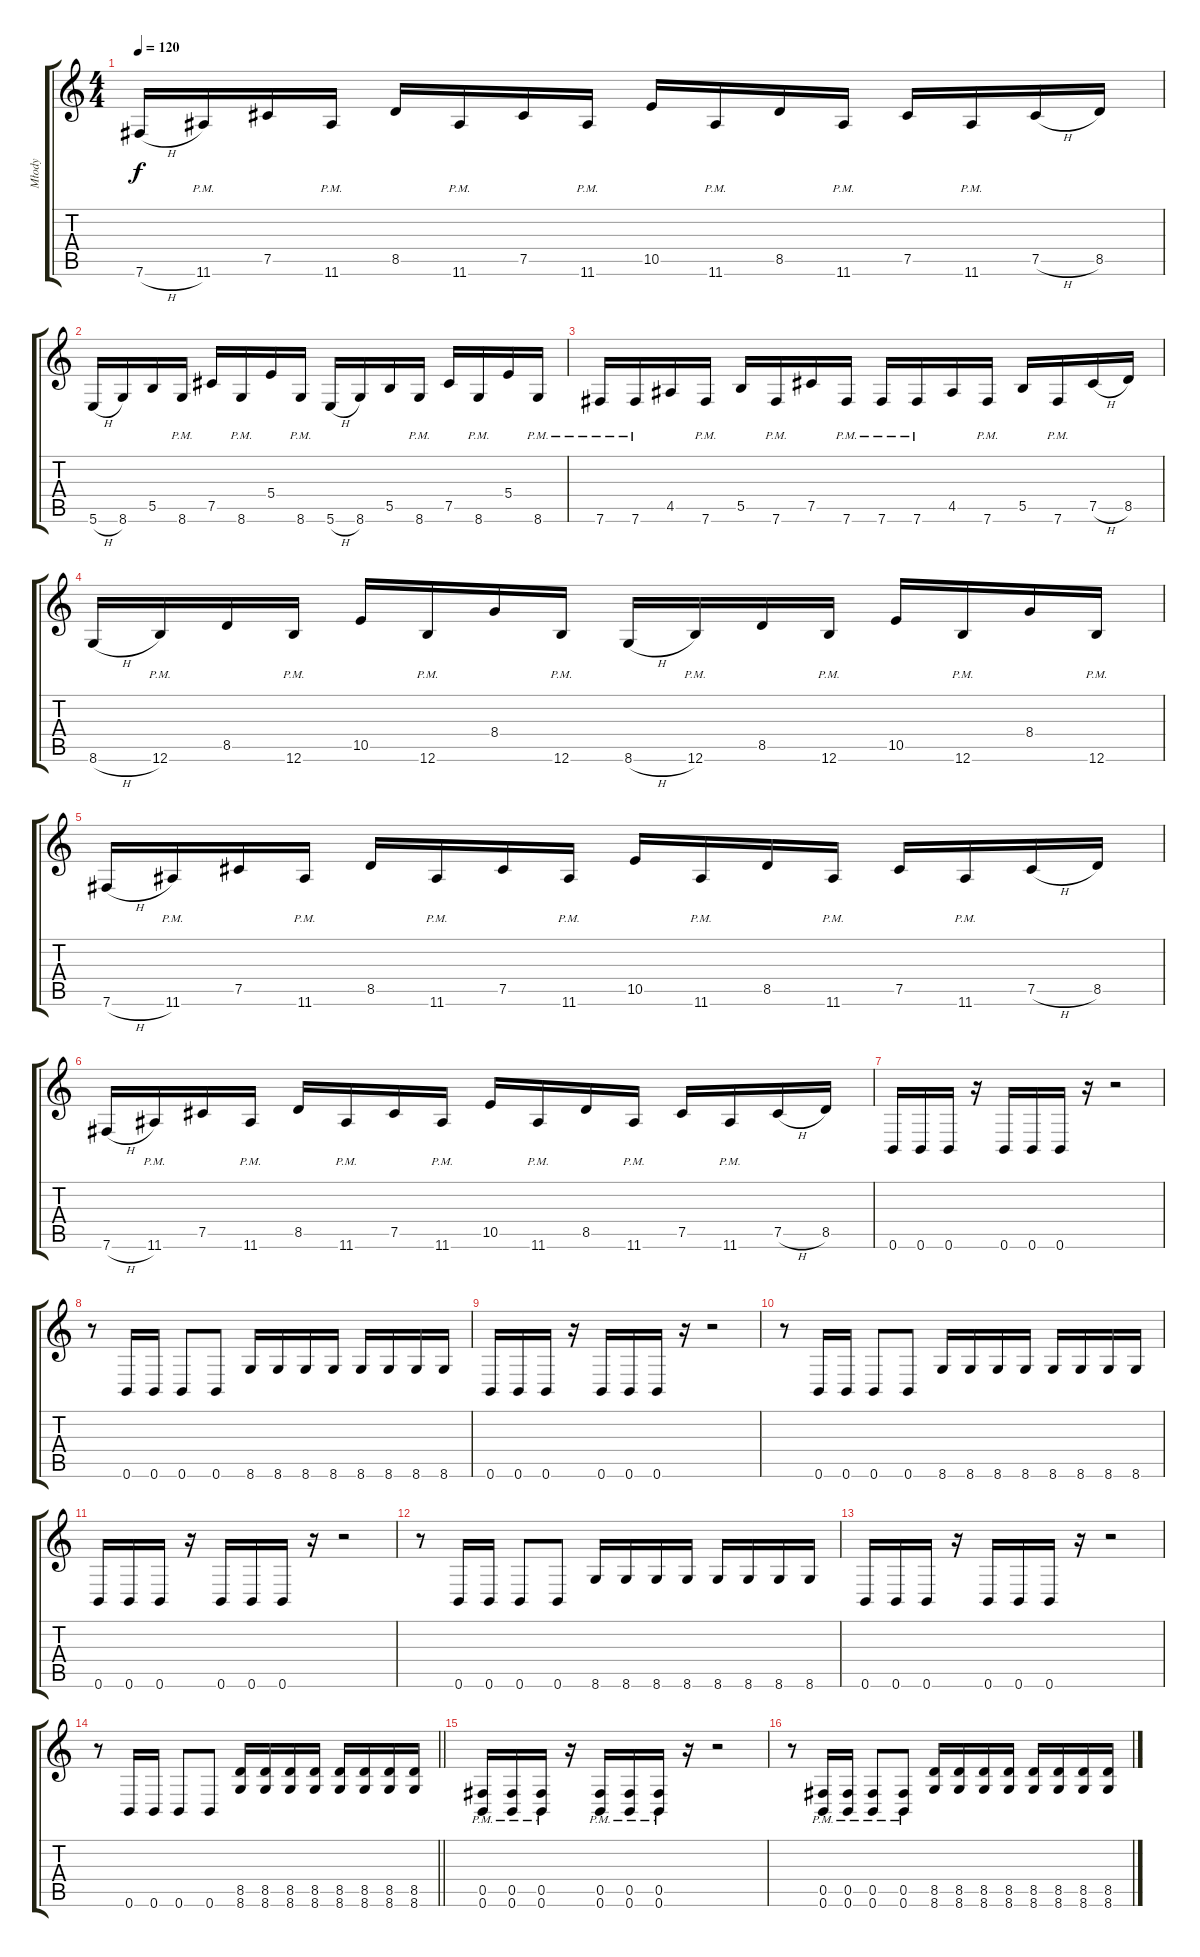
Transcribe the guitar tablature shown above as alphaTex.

\track ("Młody" "Młody") {instrument overdrivenguitar}
\staff {score tabs}
\tuning (Db4 Ab3 E3 B2 Gb2 B1) {hide}
\ts (4 4)
\tempo 120
\clef g2
\ks c
7.6{h}.16{dy f} 11.6{pm}.16 7.5.16 11.6{pm}.16 8.5.16 11.6{pm}.16 7.5.16 11.6{pm}.16 10.5.16 11.6{pm}.16 8.5.16 11.6{pm}.16 7.5.16 11.6{pm}.16 7.5{h}.16 8.5.16 |
5.6{h}.16 8.6.16 5.5.16 8.6{pm}.16 7.5.16 8.6{pm}.16 5.4.16 8.6{pm}.16 5.6{h}.16 8.6.16 5.5.16 8.6{pm}.16 7.5.16 8.6{pm}.16 5.4.16 8.6{pm}.16 |
7.6{pm}.16 7.6{pm}.16 4.5.16 7.6{pm}.16 5.5.16 7.6{pm}.16 7.5.16 7.6{pm}.16 7.6{pm}.16 7.6{pm}.16 4.5.16 7.6{pm}.16 5.5.16 7.6{pm}.16 7.5{h}.16 8.5.16 |
8.6{h}.16 12.6{pm}.16 8.5.16 12.6{pm}.16 10.5.16 12.6{pm}.16 8.4.16 12.6{pm}.16 8.6{h}.16 12.6{pm}.16 8.5.16 12.6{pm}.16 10.5.16 12.6{pm}.16 8.4.16 12.6{pm}.16 |
7.6{h}.16 11.6{pm}.16 7.5.16 11.6{pm}.16 8.5.16 11.6{pm}.16 7.5.16 11.6{pm}.16 10.5.16 11.6{pm}.16 8.5.16 11.6{pm}.16 7.5.16 11.6{pm}.16 7.5{h}.16 8.5.16 |
7.6{h}.16 11.6{pm}.16 7.5.16 11.6{pm}.16 8.5.16 11.6{pm}.16 7.5.16 11.6{pm}.16 10.5.16 11.6{pm}.16 8.5.16 11.6{pm}.16 7.5.16 11.6{pm}.16 7.5{h}.16 8.5.16 |
0.6.16{volume 9} 0.6.16 0.6.16 r.16 0.6.16 0.6.16 0.6.16 r.16 r.2 |
r.8 0.6.16 0.6.16 0.6.8 0.6.8 8.6.16 8.6.16 8.6.16 8.6.16 8.6.16 8.6.16 8.6.16 8.6.16 |
0.6.16 0.6.16 0.6.16 r.16 0.6.16 0.6.16 0.6.16 r.16 r.2 |
r.8 0.6.16 0.6.16 0.6.8 0.6.8 8.6.16 8.6.16 8.6.16 8.6.16 8.6.16 8.6.16 8.6.16 8.6.16 |
0.6.16 0.6.16 0.6.16 r.16 0.6.16 0.6.16 0.6.16 r.16 r.2 |
r.8 0.6.16 0.6.16 0.6.8 0.6.8 8.6.16 8.6.16 8.6.16 8.6.16 8.6.16 8.6.16 8.6.16 8.6.16 |
0.6.16 0.6.16 0.6.16 r.16 0.6.16 0.6.16 0.6.16 r.16 r.2 |
\barLineRight lightlight
r.8 0.6.16 0.6.16 0.6.8 0.6.8 (8.5 8.6).16{volume 14} (8.5 8.6).16 (8.5 8.6).16 (8.5 8.6).16 (8.5 8.6).16 (8.5 8.6).16 (8.5 8.6).16 (8.5 8.6).16 |
(0.5{pm} 0.6{pm}).16 (0.5{pm} 0.6{pm}).16 (0.5{pm} 0.6{pm}).16 r.16 (0.5{pm} 0.6{pm}).16 (0.5{pm} 0.6{pm}).16 (0.5{pm} 0.6{pm}).16 r.16 r.2 |
r.8 (0.5{pm} 0.6{pm}).16 (0.5{pm} 0.6{pm}).16 (0.5{pm} 0.6{pm}).8 (0.5{pm} 0.6{pm}).8 (8.5 8.6).16 (8.5 8.6).16 (8.5 8.6).16 (8.5 8.6).16 (8.5 8.6).16 (8.5 8.6).16 (8.5 8.6).16 (8.5 8.6).16
